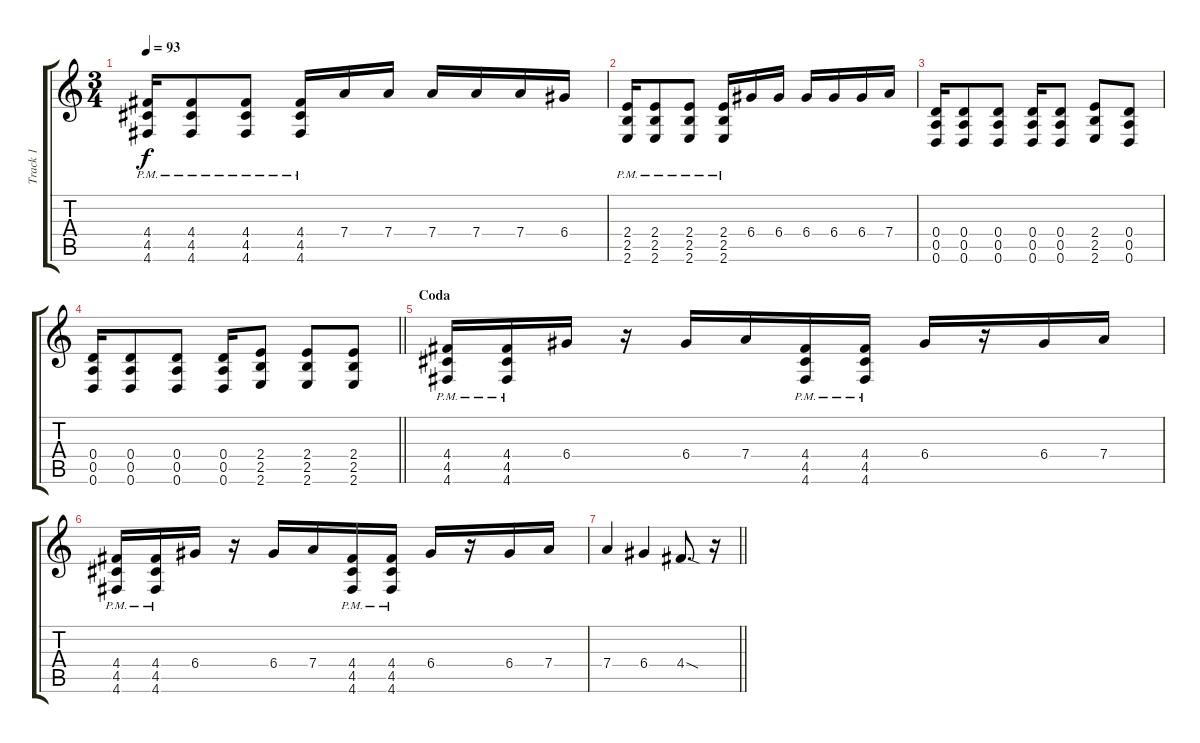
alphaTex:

\track ("Track 1" "Track 1") {instrument acousticguitarsteel}
\staff {score tabs}
\tuning (E4 B3 G3 D3 A2 D2) {hide}
\ts (3 4)
\tempo 93
\clef g2
\ks c
(4.4{pm} 4.5{pm} 4.6{pm}).16{dy f} (4.4{pm} 4.5{pm} 4.6{pm}).8 (4.4{pm} 4.5{pm} 4.6{pm}).8 (4.4{pm} 4.5{pm} 4.6{pm}).16 7.4.16 7.4.16 7.4.16 7.4.16 7.4.16 6.4.16 |
(2.4{pm} 2.5{pm} 2.6{pm}).16 (2.4{pm} 2.5{pm} 2.6{pm}).8 (2.4{pm} 2.5{pm} 2.6{pm}).8 (2.4{pm} 2.5{pm} 2.6{pm}).16 6.4.16 6.4.16 6.4.16 6.4.16 6.4.16 7.4.16 |
(0.4 0.5 0.6).16 (0.4 0.5 0.6).8 (0.4 0.5 0.6).8 (0.4 0.5 0.6).16 (0.4 0.5 0.6).8 (2.4 2.5 2.6).8 (0.4 0.5 0.6).8 |
\barLineRight lightlight
(0.4 0.5 0.6).16 (0.4 0.5 0.6).8 (0.4 0.5 0.6).8 (0.4 0.5 0.6).16 (2.4 2.5 2.6).8 (2.4 2.5 2.6).8 (2.4 2.5 2.6).8 |
\section ("" "Coda")
(4.4{pm} 4.5{pm} 4.6{pm}).16 (4.4{pm} 4.5{pm} 4.6{pm}).16 6.4.16 r.16 6.4.16 7.4.16 (4.4{pm} 4.5{pm} 4.6{pm}).16 (4.4{pm} 4.5{pm} 4.6{pm}).16 6.4.16 r.16 6.4.16 7.4.16 |
(4.4{pm} 4.5{pm} 4.6{pm}).16 (4.4{pm} 4.5{pm} 4.6{pm}).16 6.4.16 r.16 6.4.16 7.4.16 (4.4{pm} 4.5{pm} 4.6{pm}).16 (4.4{pm} 4.5{pm} 4.6{pm}).16 6.4.16 r.16 6.4.16 7.4.16 |
\barLineRight lightlight
7.4.4 6.4.4 4.4{sod}.8{d} r.16
